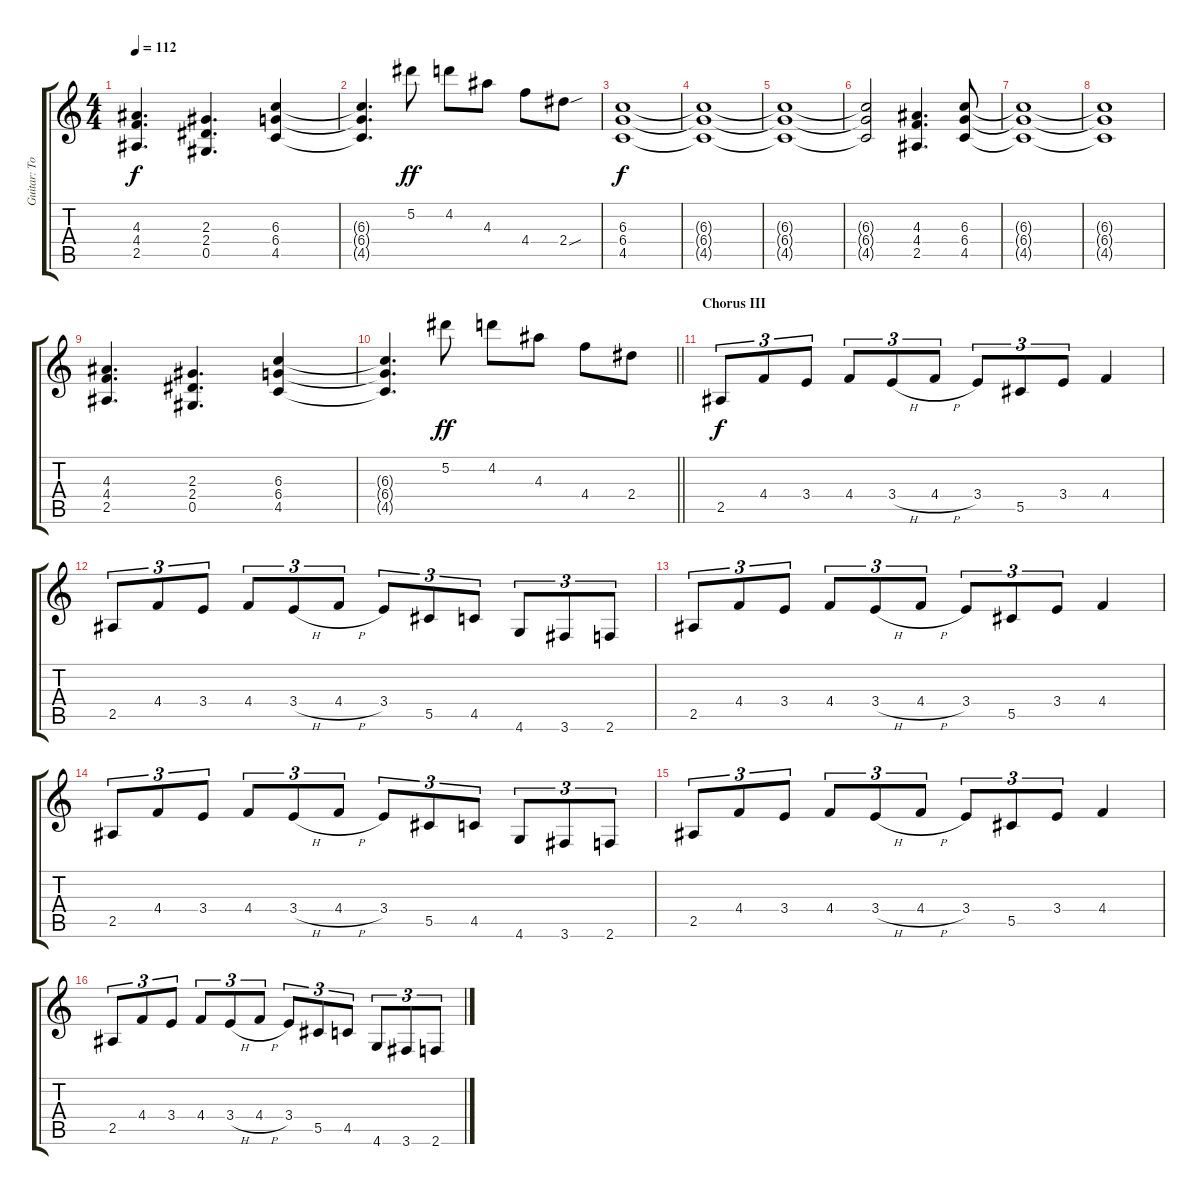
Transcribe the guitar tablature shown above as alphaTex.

\track ("Guitar: Tony" "Guitar: To") {instrument overdrivenguitar}
\staff {score tabs}
\tuning (Eb4 Bb3 Gb3 Db3 Ab2 Eb2) {hide}
\ts (4 4)
\tempo 112
\clef g2
\ks c
(4.3 4.4 2.5).4{d dy f volume 13} (2.3 2.4 0.5).4{d} (6.3 6.4 4.5).4 |
(6.3{t} 6.4{t} 4.5{t}).4{d} 5.2.8{ot 8vb dy ff} 4.2.8{ot 8vb} 4.3.8{ot 8vb} 4.4.8{ot 8vb} 2.4{sou}.8{ot 8vb} |
(6.3 6.4 4.5).1{dy f volume 0} |
(6.3{t} 6.4{t} 4.5{t}).1 |
(6.3{t} 6.4{t} 4.5{t}).1 |
(6.3{t} 6.4{t} 4.5{t}).2 (4.3 4.4 2.5).4{d volume 13} (6.3 6.4 4.5).8{volume 0} |
(6.3{t} 6.4{t} 4.5{t}).1 |
(6.3{t} 6.4{t} 4.5{t}).1 |
(4.3 4.4 2.5).4{d volume 13} (2.3 2.4 0.5).4{d} (6.3 6.4 4.5).4 |
\barLineRight lightlight
(6.3{t} 6.4{t} 4.5{t}).4{d} 5.2.8{ot 8vb dy ff} 4.2.8{ot 8vb} 4.3.8{ot 8vb} 4.4.8{ot 8vb} 2.4.8{ot 8vb} |
\section ("" "Chorus III")
2.5.8{tu (3 2) dy f} 4.4.8{tu (3 2)} 3.4.8{tu (3 2)} 4.4.8{tu (3 2)} 3.4{h}.8{tu (3 2)} 4.4{h}.8{tu (3 2)} 3.4.8{tu (3 2)} 5.5.8{tu (3 2)} 3.4.8{tu (3 2)} 4.4.4 |
2.5.8{tu (3 2)} 4.4.8{tu (3 2)} 3.4.8{tu (3 2)} 4.4.8{tu (3 2)} 3.4{h}.8{tu (3 2)} 4.4{h}.8{tu (3 2)} 3.4.8{tu (3 2)} 5.5.8{tu (3 2)} 4.5.8{tu (3 2)} 4.6.8{tu (3 2)} 3.6.8{tu (3 2)} 2.6.8{tu (3 2)} |
2.5.8{tu (3 2)} 4.4.8{tu (3 2)} 3.4.8{tu (3 2)} 4.4.8{tu (3 2)} 3.4{h}.8{tu (3 2)} 4.4{h}.8{tu (3 2)} 3.4.8{tu (3 2)} 5.5.8{tu (3 2)} 3.4.8{tu (3 2)} 4.4.4 |
2.5.8{tu (3 2)} 4.4.8{tu (3 2)} 3.4.8{tu (3 2)} 4.4.8{tu (3 2)} 3.4{h}.8{tu (3 2)} 4.4{h}.8{tu (3 2)} 3.4.8{tu (3 2)} 5.5.8{tu (3 2)} 4.5.8{tu (3 2)} 4.6.8{tu (3 2)} 3.6.8{tu (3 2)} 2.6.8{tu (3 2)} |
2.5.8{tu (3 2)} 4.4.8{tu (3 2)} 3.4.8{tu (3 2)} 4.4.8{tu (3 2)} 3.4{h}.8{tu (3 2)} 4.4{h}.8{tu (3 2)} 3.4.8{tu (3 2)} 5.5.8{tu (3 2)} 3.4.8{tu (3 2)} 4.4.4 |
2.5.8{tu (3 2)} 4.4.8{tu (3 2)} 3.4.8{tu (3 2)} 4.4.8{tu (3 2)} 3.4{h}.8{tu (3 2)} 4.4{h}.8{tu (3 2)} 3.4.8{tu (3 2)} 5.5.8{tu (3 2)} 4.5.8{tu (3 2)} 4.6.8{tu (3 2)} 3.6.8{tu (3 2)} 2.6.8{tu (3 2)}
